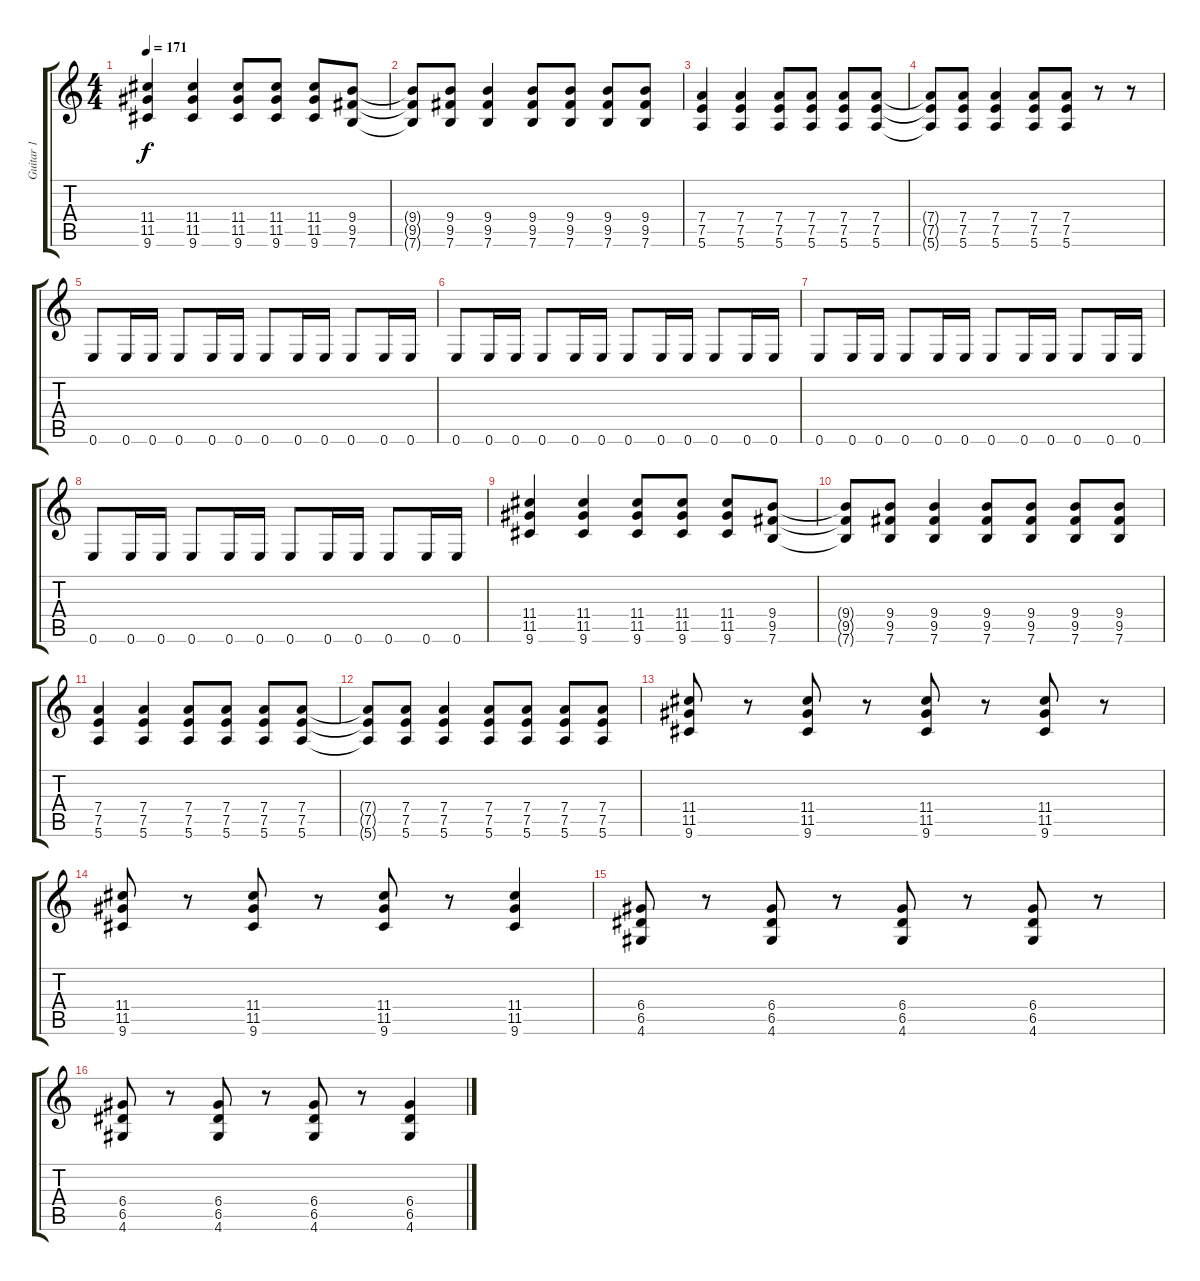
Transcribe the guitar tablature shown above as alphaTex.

\track ("Guitar 1" "Guitar 1") {instrument overdrivenguitar}
\staff {score tabs}
\tuning (E4 B3 G3 D3 A2 E2) {hide}
\ts (4 4)
\tempo 171
\clef g2
\ks c
(11.4 11.5 9.6).4{dy f} (11.4 11.5 9.6).4 (11.4 11.5 9.6).8 (11.4 11.5 9.6).8 (11.4 11.5 9.6).8 (9.4 9.5 7.6).8 |
(9.4{t} 9.5{t} 7.6{t}).8 (9.4 9.5 7.6).8 (9.4 9.5 7.6).4 (9.4 9.5 7.6).8 (9.4 9.5 7.6).8 (9.4 9.5 7.6).8 (9.4 9.5 7.6).8 |
(7.4 7.5 5.6).4 (7.4 7.5 5.6).4 (7.4 7.5 5.6).8 (7.4 7.5 5.6).8 (7.4 7.5 5.6).8 (7.4 7.5 5.6).8 |
(7.4{t} 7.5{t} 5.6{t}).8 (7.4 7.5 5.6).8 (7.4 7.5 5.6).4 (7.4 7.5 5.6).8 (7.4 7.5 5.6).8 r.8 r.8 |
0.6.8 0.6.16 0.6.16 0.6.8 0.6.16 0.6.16 0.6.8 0.6.16 0.6.16 0.6.8 0.6.16 0.6.16 |
0.6.8 0.6.16 0.6.16 0.6.8 0.6.16 0.6.16 0.6.8 0.6.16 0.6.16 0.6.8 0.6.16 0.6.16 |
0.6.8 0.6.16 0.6.16 0.6.8 0.6.16 0.6.16 0.6.8 0.6.16 0.6.16 0.6.8 0.6.16 0.6.16 |
0.6.8 0.6.16 0.6.16 0.6.8 0.6.16 0.6.16 0.6.8 0.6.16 0.6.16 0.6.8 0.6.16 0.6.16 |
(11.4 11.5 9.6).4 (11.4 11.5 9.6).4 (11.4 11.5 9.6).8 (11.4 11.5 9.6).8 (11.4 11.5 9.6).8 (9.4 9.5 7.6).8 |
(9.4{t} 9.5{t} 7.6{t}).8 (9.4 9.5 7.6).8 (9.4 9.5 7.6).4 (9.4 9.5 7.6).8 (9.4 9.5 7.6).8 (9.4 9.5 7.6).8 (9.4 9.5 7.6).8 |
(7.4 7.5 5.6).4 (7.4 7.5 5.6).4 (7.4 7.5 5.6).8 (7.4 7.5 5.6).8 (7.4 7.5 5.6).8 (7.4 7.5 5.6).8 |
(7.4{t} 7.5{t} 5.6{t}).8 (7.4 7.5 5.6).8 (7.4 7.5 5.6).4 (7.4 7.5 5.6).8 (7.4 7.5 5.6).8 (7.4 7.5 5.6).8 (7.4 7.5 5.6).8 |
(11.4 11.5 9.6).8 r.8 (11.4 11.5 9.6).8 r.8 (11.4 11.5 9.6).8 r.8 (11.4 11.5 9.6).8 r.8 |
(11.4 11.5 9.6).8 r.8 (11.4 11.5 9.6).8 r.8 (11.4 11.5 9.6).8 r.8 (11.4 11.5 9.6).4 |
(6.4 6.5 4.6).8 r.8 (6.4 6.5 4.6).8 r.8 (6.4 6.5 4.6).8 r.8 (6.4 6.5 4.6).8 r.8 |
(6.4 6.5 4.6).8 r.8 (6.4 6.5 4.6).8 r.8 (6.4 6.5 4.6).8 r.8 (6.4 6.5 4.6).4
